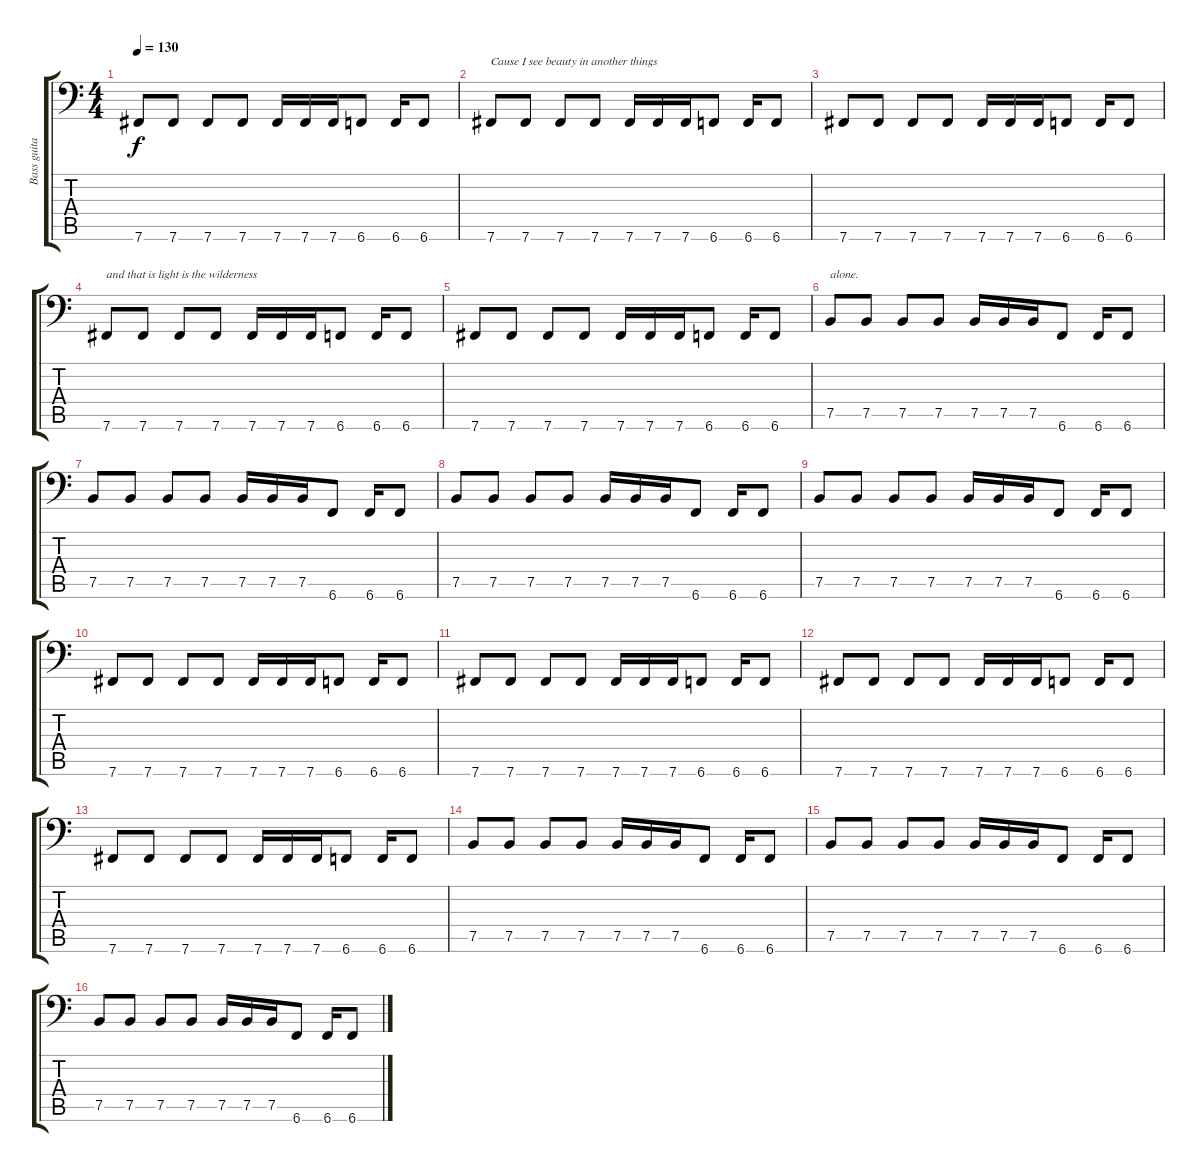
\track ("Bass guitar" "Bass guita") {instrument electricbassfinger}
\staff {score tabs}
\tuning (C3 G2 D2 A1 E1 B0) {hide}
\ts (4 4)
\tempo 130
\clef f4
\ks c
7.6.8{dy f} 7.6.8 7.6.8 7.6.8 7.6.16 7.6.16 7.6.16 6.6.8 6.6.16 6.6.8 |
7.6.8{txt "Cause I see beauty in another things"} 7.6.8 7.6.8 7.6.8 7.6.16 7.6.16 7.6.16 6.6.8 6.6.16 6.6.8 |
7.6.8 7.6.8 7.6.8 7.6.8 7.6.16 7.6.16 7.6.16 6.6.8 6.6.16 6.6.8 |
7.6.8{txt "and that is light is the wilderness"} 7.6.8 7.6.8 7.6.8 7.6.16 7.6.16 7.6.16 6.6.8 6.6.16 6.6.8 |
7.6.8 7.6.8 7.6.8 7.6.8 7.6.16 7.6.16 7.6.16 6.6.8 6.6.16 6.6.8 |
7.5.8{txt "alone."} 7.5.8 7.5.8 7.5.8 7.5.16 7.5.16 7.5.16 6.6.8 6.6.16 6.6.8 |
7.5.8 7.5.8 7.5.8 7.5.8 7.5.16 7.5.16 7.5.16 6.6.8 6.6.16 6.6.8 |
7.5.8 7.5.8 7.5.8 7.5.8 7.5.16 7.5.16 7.5.16 6.6.8 6.6.16 6.6.8 |
7.5.8 7.5.8 7.5.8 7.5.8 7.5.16 7.5.16 7.5.16 6.6.8 6.6.16 6.6.8 |
7.6.8 7.6.8 7.6.8 7.6.8 7.6.16 7.6.16 7.6.16 6.6.8 6.6.16 6.6.8 |
7.6.8 7.6.8 7.6.8 7.6.8 7.6.16 7.6.16 7.6.16 6.6.8 6.6.16 6.6.8 |
7.6.8 7.6.8 7.6.8 7.6.8 7.6.16 7.6.16 7.6.16 6.6.8 6.6.16 6.6.8 |
7.6.8 7.6.8 7.6.8 7.6.8 7.6.16 7.6.16 7.6.16 6.6.8 6.6.16 6.6.8 |
7.5.8 7.5.8 7.5.8 7.5.8 7.5.16 7.5.16 7.5.16 6.6.8 6.6.16 6.6.8 |
7.5.8 7.5.8 7.5.8 7.5.8 7.5.16 7.5.16 7.5.16 6.6.8 6.6.16 6.6.8 |
7.5.8 7.5.8 7.5.8 7.5.8 7.5.16 7.5.16 7.5.16 6.6.8 6.6.16 6.6.8
